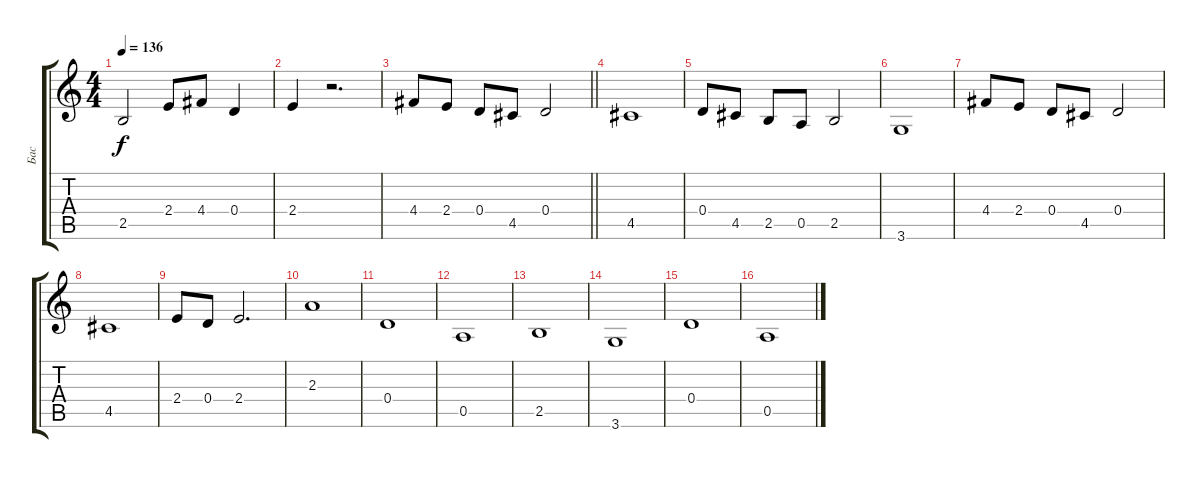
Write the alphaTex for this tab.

\track ("Бас" "Бас") {instrument banjo}
\staff {score tabs}
\tuning (E4 B3 G3 D3 A2 E2) {hide}
\displaytranspose 12
\ts (4 4)
\tempo 136
\clef g2
\ks c
2.5{t}.2{dy f} 2.4.8 4.4.8 0.4.4 |
2.4.4 r.2{d} |
\barLineRight lightlight
4.4.8 2.4.8 0.4.8 4.5.8 0.4.2 |
4.5.1 |
0.4.8 4.5.8 2.5.8 0.5.8 2.5.2 |
3.6.1 |
4.4.8 2.4.8 0.4.8 4.5.8 0.4.2 |
4.5.1 |
2.4.8 0.4.8 2.4.2{d} |
2.3.1 |
0.4.1 |
0.5.1 |
2.5.1 |
3.6.1 |
0.4.1 |
0.5.1
